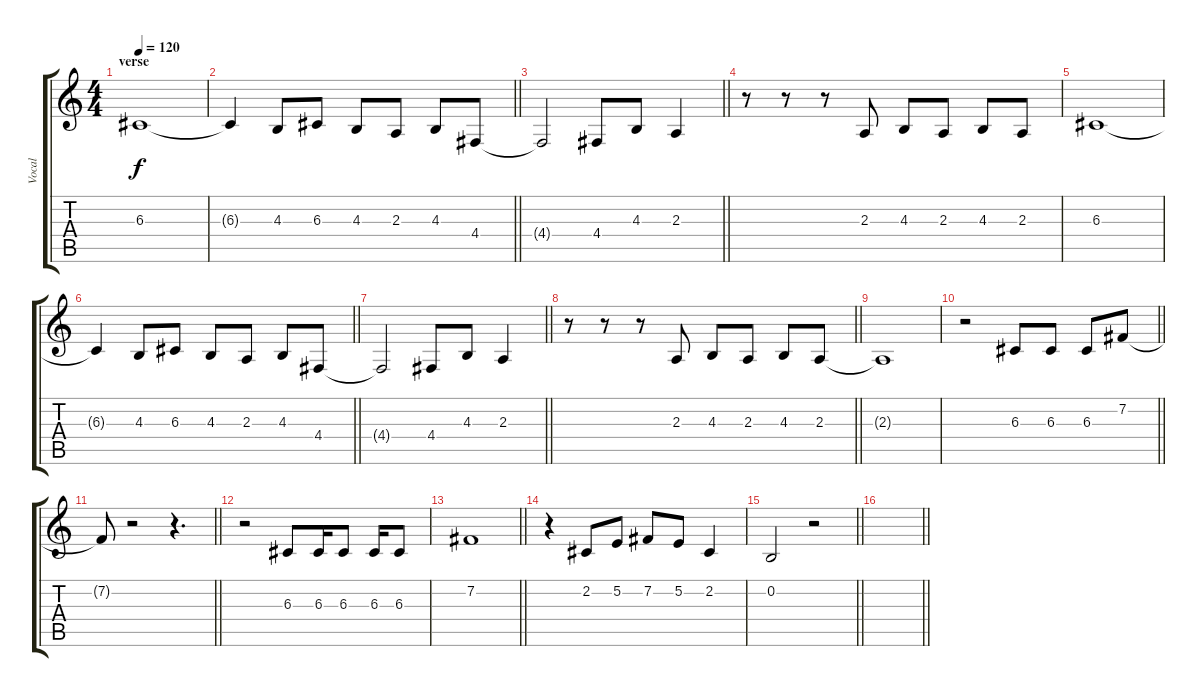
\track ("Vocal" "Vocal") {instrument lead6voice}
\staff {score tabs}
\tuning (E4 B3 G3 D3 A2 E2) {hide}
\ts (4 4)
\section ("" "verse")
\tempo 120
\clef g2
\ks c
6.3.1{dy f} |
\barLineRight lightlight
6.3{t}.4 4.3.8 6.3.8 4.3.8 2.3.8 4.3.8 4.4.8 |
\barLineRight lightlight
4.4{t}.2 4.4.8 4.3.8 2.3.4 |
r.8 r.8 r.8 2.3.8 4.3.8 2.3.8 4.3.8 2.3.8 |
6.3.1 |
\barLineRight lightlight
6.3{t}.4 4.3.8 6.3.8 4.3.8 2.3.8 4.3.8 4.4.8 |
\barLineRight lightlight
4.4{t}.2 4.4.8 4.3.8 2.3.4 |
\barLineRight lightlight
r.8 r.8 r.8 2.3.8 4.3.8 2.3.8 4.3.8 2.3.8 |
2.3{t}.1 |
\barLineRight lightlight
r.2 6.3.8 6.3.8 6.3.8 7.2.8 |
\barLineRight lightlight
7.2{t}.8 r.2 r.4{d} |
r.2 6.3.8 6.3.16 6.3.8 6.3.16 6.3.8 |
\barLineRight lightlight
7.2.1 |
r.4 2.2.8 5.2.8 7.2.8 5.2.8 2.2.4 |
\barLineRight lightlight
0.2.2 r.2 |
\barLineRight lightlight
